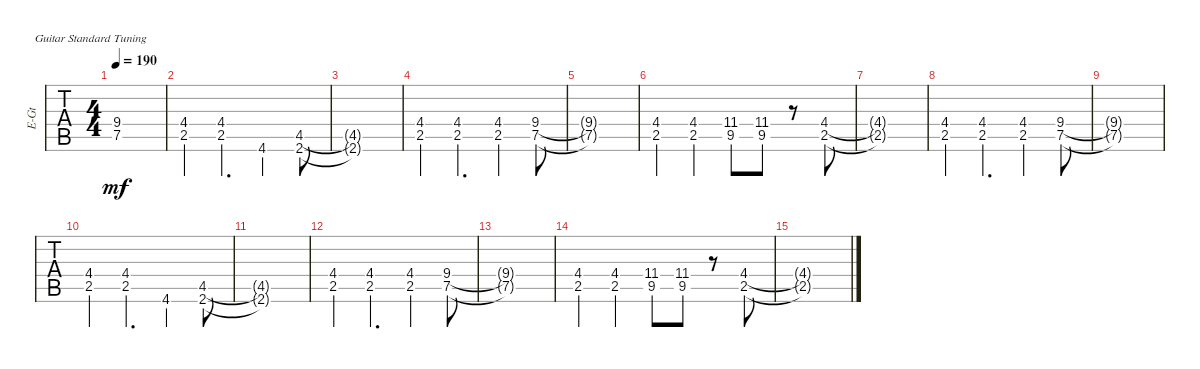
\defaultSystemsLayout 4
\bracketExtendMode groupsimilarinstruments
\otherSystemsTrackNameOrientation horizontal
\track ("Cole Train" "E-Gt") {instrument distortionguitar}
\staff {tabs}
\tuning (E4 B3 G3 D3 A2 E2)
\ts (4 4)
\tempo 190
\clef g2
\ks c
(9.4{t} 7.5{t}).1{dy mf} |
(2.5 4.4{acc #}).4 (4.4{acc #} 2.5).4{d} 4.6{acc #}.4 (4.5{acc #} 2.6{acc #}).8 |
(4.5{t acc #} 2.6{t acc #}).1 |
(4.4{acc #} 2.5).4 (4.4{acc #} 2.5).4{d} (2.5 4.4{acc #}).4 (7.5 9.4).8 |
(7.5{t} 9.4{t}).1 |
(2.5 4.4{acc #}).4 (2.5 4.4{acc #}).4 (9.5{acc #} 11.4{acc #}).8 (9.5{acc #} 11.4{acc #}).8 r.8 (2.5 4.4{acc #}).8 |
(2.5{t} 4.4{t acc #}).1 |
(2.5 4.4{acc #}).4 (4.4{acc #} 2.5).4{d} (2.5 4.4{acc #}).4 (7.5 9.4).8 |
(9.4{t} 7.5{t}).1 |
(2.5 4.4{acc #}).4 (4.4{acc #} 2.5).4{d} 4.6{acc #}.4 (4.5{acc #} 2.6{acc #}).8 |
(4.5{t acc #} 2.6{t acc #}).1 |
(4.4{acc #} 2.5).4 (4.4{acc #} 2.5).4{d} (2.5 4.4{acc #}).4 (7.5 9.4).8 |
(7.5{t} 9.4{t}).1 |
(2.5 4.4{acc #}).4 (2.5 4.4{acc #}).4 (9.5{acc #} 11.4{acc #}).8 (9.5{acc #} 11.4{acc #}).8 r.8 (2.5 4.4{acc #}).8 |
(2.5{t} 4.4{t acc #}).1
